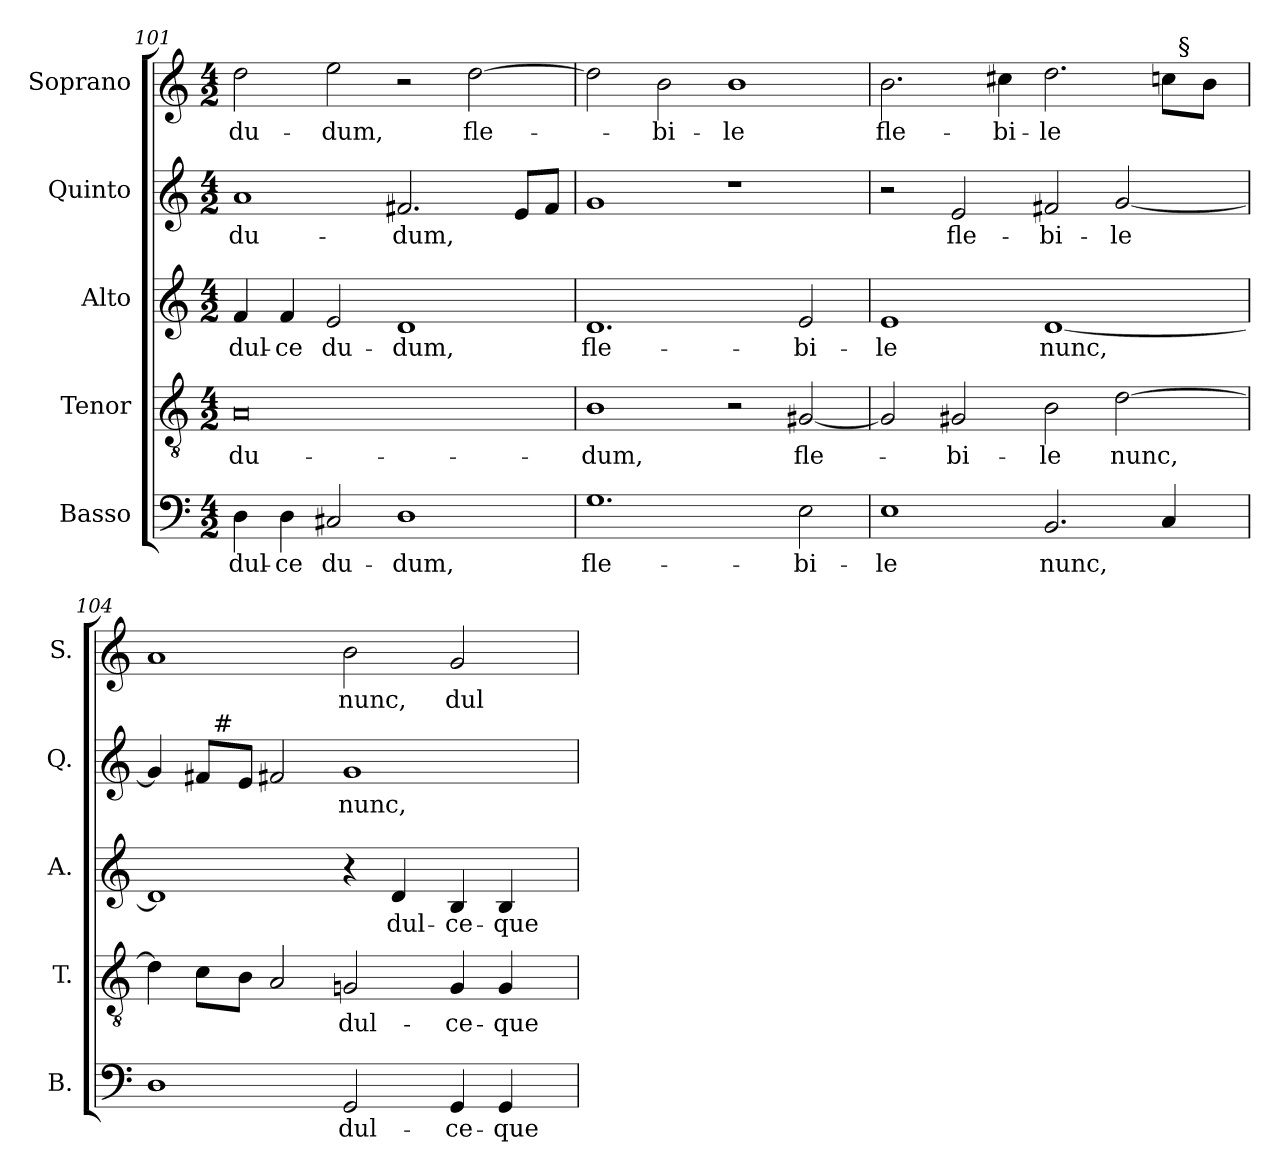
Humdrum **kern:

**kern	**text	**kern	**text	**kern	**text	**kern	**text	**kern	**text
*part5	*part5	*part4	*part4	*part3	*part3	*part2	*part2	*part1	*part1
*staff5	*staff5	*staff4	*staff4	*staff3	*staff3	*staff2	*staff2	*staff1	*staff1
*I"Basso	*	*I"Tenor	*	*I"Alto	*	*I"Quinto	*	*I"Soprano	*
*I'B.	*	*I'T.	*	*I'A.	*	*I'Q.	*	*I'S.	*
*clefF4	*	*clefGv2	*	*clefG2	*	*clefG2	*	*clefG2	*
*	*	*ITrd7c12	*	*	*	*	*	*	*
*k[]	*	*k[]	*	*k[]	*	*k[]	*	*k[]	*
*C:	*	*C:	*	*C:	*	*C:	*	*C:	*
*M4/2	*	*M4/2	*	*M4/2	*	*M4/2	*	*M4/2	*
=101	=101	=101	=101	=101	=101	=101	=101	=101	=101
!	!LO:LY:b:color=#000000	!	!	!	!	!	!	!	!
!	!	!	!LO:LY:b:color=#000000	!	!	!	!	!	!
!	!	!	!	!	!LO:LY:b:color=#000000	!	!	!	!
!	!	!	!	!	!	!	!LO:LY:b:color=#000000	!	!
!	!	!	!	!	!	!	!	!	!LO:LY:b:color=#000000
4Di\	dul-	0AAi	du-	4fi/	dul-	1ai	du-	2ddi\	du-
!	!LO:LY:b:color=#000000	!	!	!	!	!	!	!	!
!	!	!	!	!	!LO:LY:b:color=#000000	!	!	!	!
4Di\	-ce	.	.	4fi/	-ce	.	.	.	.
!	!LO:LY:b:color=#000000	!	!	!	!	!	!	!	!
!	!	!	!	!	!LO:LY:b:color=#000000	!	!	!	!
!	!	!	!	!	!	!	!	!	!LO:LY:b:color=#000000
2C#Xi/	du-	.	.	2ei/	du-	.	.	2eei\	-dum,
!	!LO:LY:b:color=#000000	!	!	!	!	!	!	!	!
!	!	!	!	!	!LO:LY:b:color=#000000	!	!	!	!
!	!	!	!	!	!	!	!LO:LY:b:color=#000000	!	!
1Di	-dum,	.	.	1di	-dum,	2.f#Xi/	-dum,	2r	.
!	!	!	!	!	!	!	!	!	!LO:LY:b:color=#000000
.	.	.	.	.	.	.	.	[2ddi\	fle-
.	.	.	.	.	.	8ei/L	.	.	.
.	.	.	.	.	.	8f#i/J	.	.	.
!!LO:PB:g=z
=102	=102	=102	=102	=102	=102	=102	=102	=102	=102
!	!LO:LY:b:color=#000000	!	!	!	!	!	!	!	!
!	!	!	!LO:LY:b:color=#000000	!	!	!	!	!	!
!	!	!	!	!	!LO:LY:b:color=#000000	!	!	!	!
1.Gi	fle-	1BBi	-dum,	1.di	fle-	1gi	.	2ddi\]	.
!	!	!	!	!	!	!	!	!	!LO:LY:b:color=#000000
.	.	.	.	.	.	.	.	2bi\	-bi-
!	!	!	!	!	!	!	!	!	!LO:LY:b:color=#000000
.	.	2r	.	.	.	1r	.	1bi	-le
!	!LO:LY:b:color=#000000	!	!	!	!	!	!	!	!
!	!	!	!LO:LY:b:color=#000000	!	!	!	!	!	!
!	!	!	!	!	!LO:LY:b:color=#000000	!	!	!	!
2Ei\	-bi-	[2GG#Xi/	fle-	2ei/	-bi-	.	.	.	.
=103	=103	=103	=103	=103	=103	=103	=103	=103	=103
!	!LO:LY:b:color=#000000	!	!	!	!	!	!	!	!
!	!	!	!	!	!LO:LY:b:color=#000000	!	!	!	!
!	!	!	!	!	!	!	!	!	!LO:LY:b:color=#000000
*	*	*	*	*	*	*	*	*^	*
1Ei	-le	2GG#i/]	.	1ei	-le	2r	.	2.bi\	1ryy	fle-
!	!	!	!LO:LY:b:color=#000000	!	!	!	!	!	!	!
!	!	!	!	!	!	!	!LO:LY:b:color=#000000	!	!	!
.	.	2GG#Xi/	-bi-	.	.	2ei/	fle-	.	.	.
!	!	!	!	!	!	!	!	!	!	!LO:LY:b:color=#000000
.	.	.	.	.	.	.	.	4cc#Xi\	.	-bi-
!	!LO:LY:b:color=#000000	!	!	!	!	!	!	!	!	!
!	!	!	!LO:LY:b:color=#000000	!	!	!	!	!	!	!
!	!	!	!	!	!LO:LY:b:color=#000000	!	!	!	!	!
!	!	!	!	!	!	!	!LO:LY:b:color=#000000	!	!	!
!	!	!	!	!	!	!	!	!	!	!LO:LY:b:color=#000000
2.BBi/	nunc,	2BBi\	-le	[1di	nunc,	2f#Xi/	-bi-	2.ddi\	2ryy	-le
!	!	!	!LO:LY:b:color=#000000	!	!	!	!	!	!	!
!	!	!	!	!	!	!	!LO:LY:b:color=#000000	!	!	!
.	.	[2Di\	nunc,	.	.	[2gi/	-le	.	4ryy	.
4Ci/	.	.	.	.	.	.	.	8cci\L	32ryy	.
.	.	.	.	.	.	.	.	.	256ryy	.
!	!	!	!	!	!	!	!	!	!LO:TX:a:t=§	!
.	.	.	.	.	.	.	.	.	8ryy	.
.	.	.	.	.	.	.	.	8bi\J	.	.
.	.	.	.	.	.	.	.	.	16ryy	.
.	.	.	.	.	.	.	.	.	64..ryy	.
*	*	*	*	*	*	*	*	*v	*v	*
=104	=104	=104	=104	=104	=104	=104	=104	=104	=104
*	*	*	*	*	*	*^	*	*	*
1Di	.	4Di\]	.	1di]	.	4gi/]	4ryy	.	1ai	.
.	.	8Ci\L	.	.	.	8f#i/L	32ryy	.	.	.
.	.	.	.	.	.	.	256ryy	.	.	.
!	!	!	!	!	!	!	!LO:TX:a:t=#	!	!	!
.	.	.	.	.	.	.	1ryy	.	.	.
.	.	8BBi\J	.	.	.	8ei/J	.	.	.	.
.	.	2AAi/	.	.	.	2f#Xi/	.	.	.	.
!	!LO:LY:b:color=#000000	!	!	!	!	!	!	!	!	!
!	!	!	!LO:LY:b:color=#000000	!	!	!	!	!	!	!
!	!	!	!	!	!	!	!	!LO:LY:b:color=#000000	!	!
!	!	!	!	!	!	!	!	!	!	!LO:LY:b:color=#000000
2GGi/	dul-	2GGni/	dul-	4r	.	1gi	.	nunc,	2bi\	nunc,
!	!	!	!	!	!LO:LY:b:color=#000000	!	!	!	!	!
.	.	.	.	4di/	dul-	.	.	.	.	.
.	.	.	.	.	.	.	2ryy	.	.	.
!	!LO:LY:b:color=#000000	!	!	!	!	!	!	!	!	!
!	!	!	!LO:LY:b:color=#000000	!	!	!	!	!	!	!
!	!	!	!	!	!LO:LY:b:color=#000000	!	!	!	!	!
!	!	!	!	!	!	!	!	!	!	!LO:LY:b:color=#000000
4GGi/	-ce-	4GGi/	-ce-	4Bi/	-ce-	.	.	.	2gi/	dul-
!	!LO:LY:b:color=#000000	!	!	!	!	!	!	!	!	!
!	!	!	!LO:LY:b:color=#000000	!	!	!	!	!	!	!
!	!	!	!	!	!LO:LY:b:color=#000000	!	!	!	!	!
4GGi/	-que	4GGi/	-que	4Bi/	-que	.	.	.	.	.
.	.	.	.	.	.	.	8ryy	.	.	.
.	.	.	.	.	.	.	16ryy	.	.	.
.	.	.	.	.	.	.	64..ryy	.	.	.
*	*	*	*	*	*	*v	*v	*	*	*
=	=	=	=	=	=	=	=	=	=
*-	*-	*-	*-	*-	*-	*-	*-	*-	*-
